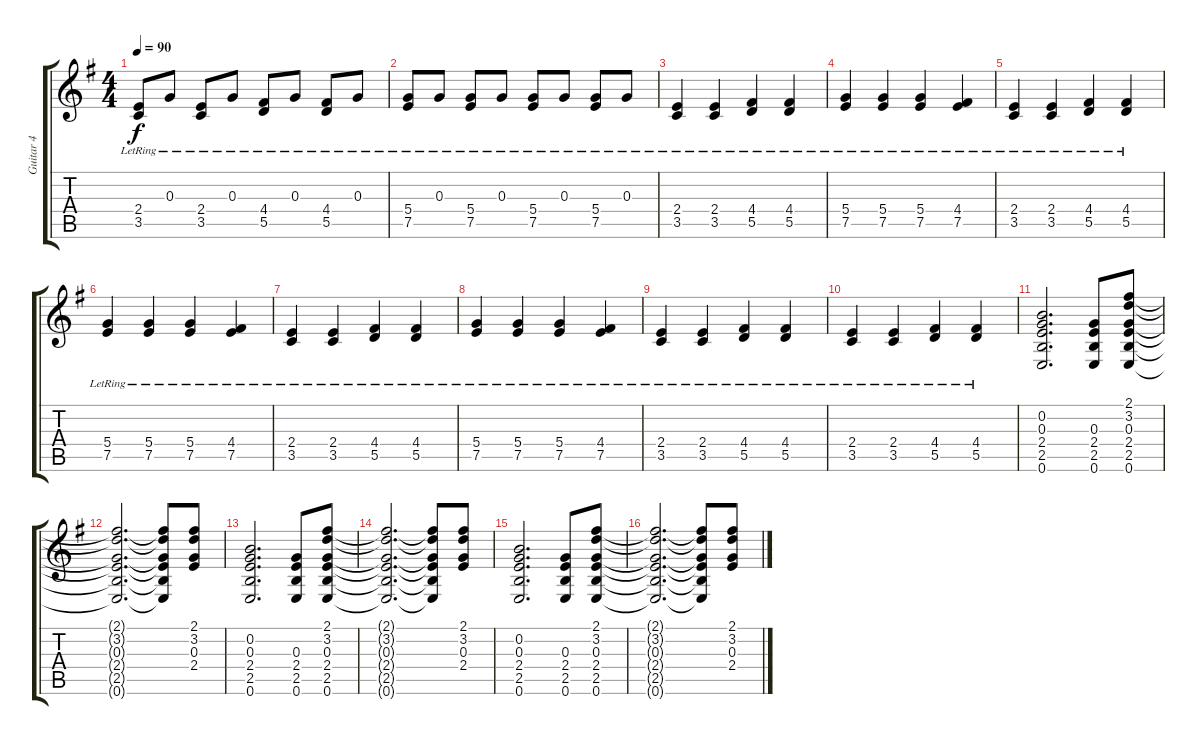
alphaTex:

\track ("Guitar 4" "Guitar 4") {instrument acousticguitarnylon}
\staff {score tabs}
\tuning (E4 B3 G3 D3 A2 E2) {hide}
\ts (4 4)
\tempo 90
\clef g2
\ks g
(2.4{lr} 3.5{lr}).8{dy f} 0.3{lr}.8 (2.4{lr} 3.5{lr}).8 0.3{lr}.8 (4.4{lr} 5.5{lr}).8 0.3{lr}.8 (4.4{lr} 5.5{lr}).8 0.3{lr}.8 |
(5.4{lr} 7.5{lr}).8 0.3{lr}.8 (5.4{lr} 7.5{lr}).8 0.3{lr}.8 (5.4{lr} 7.5{lr}).8 0.3{lr}.8 (5.4{lr} 7.5{lr}).8 0.3{lr}.8 |
(2.4{lr} 3.5{lr}).4 (2.4{lr} 3.5{lr}).4 (4.4{lr} 5.5{lr}).4 (4.4{lr} 5.5{lr}).4 |
(5.4{lr} 7.5{lr}).4 (5.4{lr} 7.5{lr}).4 (5.4{lr} 7.5{lr}).4 (4.4{lr} 7.5{lr}).4 |
(2.4{lr} 3.5{lr}).4 (2.4{lr} 3.5{lr}).4 (4.4{lr} 5.5{lr}).4 (4.4{lr} 5.5{lr}).4 |
(5.4{lr} 7.5{lr}).4 (5.4{lr} 7.5{lr}).4 (5.4{lr} 7.5{lr}).4 (4.4{lr} 7.5{lr}).4 |
(2.4{lr} 3.5{lr}).4 (2.4{lr} 3.5{lr}).4 (4.4{lr} 5.5{lr}).4 (4.4{lr} 5.5{lr}).4 |
(5.4{lr} 7.5{lr}).4 (5.4{lr} 7.5{lr}).4 (5.4{lr} 7.5{lr}).4 (4.4{lr} 7.5{lr}).4 |
(2.4{lr} 3.5{lr}).4 (2.4{lr} 3.5{lr}).4 (4.4{lr} 5.5{lr}).4 (4.4{lr} 5.5{lr}).4 |
(2.4{lr} 3.5{lr}).4 (2.4{lr} 3.5{lr}).4 (4.4{lr} 5.5{lr}).4 (4.4{lr} 5.5{lr}).4 |
(0.2 0.3 2.4 2.5 0.6).2{d} (0.3 2.4 2.5 0.6).8 (2.1 3.2 0.3 2.4 2.5 0.6).8 |
(2.1{t} 3.2{t} 0.3{t} 2.4{t} 2.5{t} 0.6{t}).2{d} (2.1{t} 3.2{t} 0.3{t} 2.4{t} 2.5{t} 0.6{t}).8 (2.1 3.2 0.3 2.4).8 |
(0.2 0.3 2.4 2.5 0.6).2{d} (0.3 2.4 2.5 0.6).8 (2.1 3.2 0.3 2.4 2.5 0.6).8 |
(2.1{t} 3.2{t} 0.3{t} 2.4{t} 2.5{t} 0.6{t}).2{d} (2.1{t} 3.2{t} 0.3{t} 2.4{t} 2.5{t} 0.6{t}).8 (2.1 3.2 0.3 2.4).8 |
(0.2 0.3 2.4 2.5 0.6).2{d} (0.3 2.4 2.5 0.6).8 (2.1 3.2 0.3 2.4 2.5 0.6).8 |
(2.1{t} 3.2{t} 0.3{t} 2.4{t} 2.5{t} 0.6{t}).2{d} (2.1{t} 3.2{t} 0.3{t} 2.4{t} 2.5{t} 0.6{t}).8 (2.1 3.2 0.3 2.4).8
